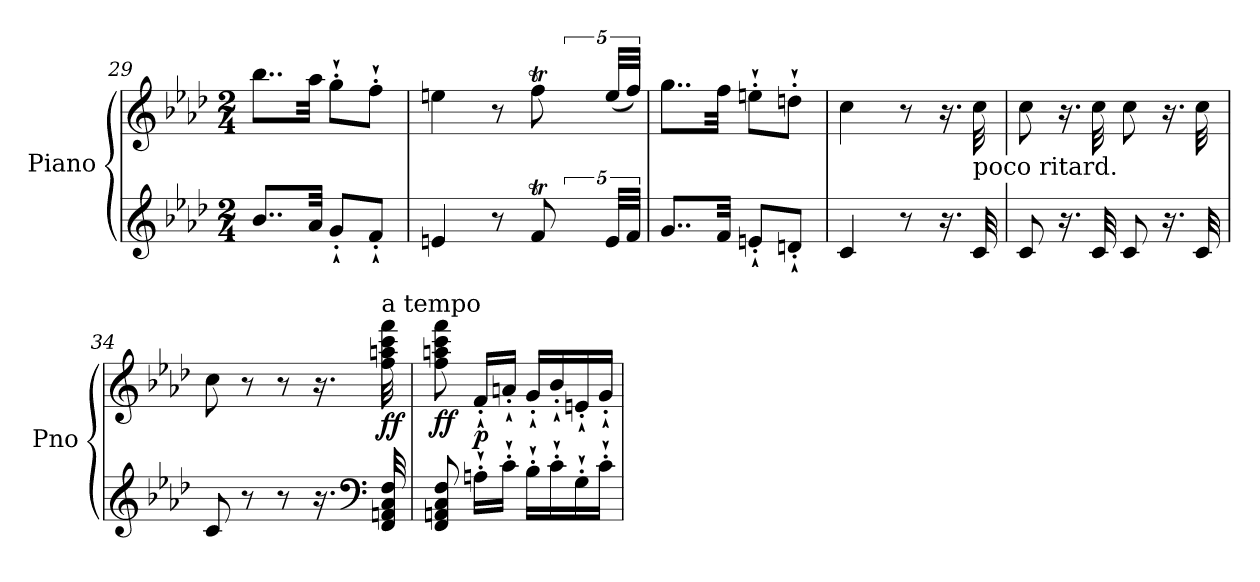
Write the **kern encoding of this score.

**kern	**kern	**dynam
*part1	*part1	*part1
*staff2	*staff1	*staff1/2
*I"Piano	*	*
*I'Pno	*	*
*clefG2	*clefG2	*
*k[b-e-a-d-]	*k[b-e-a-d-]	*
*A-:	*A-:	*
*M2/4	*M2/4	*
=29	=29	=29
8..b-/L	8..bb-\L	.
32a-/Jkk	32aa-\Jkk	.
8g`'/L	8gg`'\L	.
8f`'/J	8ff`'\J	.
!!LO:PB:g=z
=30	=30	=30
*^	*^	*
4en/	5%2ryy	4een\	5%2ryy	.
8r	.	8r	.	.
8fT/	.	8ffT\	.	.
*	*Xtuplet	*	*Xtuplet	*
.	40gyy	.	40ggyy	.
.	40fyy	.	40ffyy	.
.	40e/LL	.	(40ee/LL	.
.	40f/JJ	.	40ff/JJ)	.
*v	*v	*	*	*
*	*v	*v	*
=31	=31	=31
8..g/L	8..gg\L	.
32f/Jkk	32ff\Jkk	.
8en`'/L	8een`'\L	.
8dn`'/J	8ddn`'\J	.
=32	=32	=32
4c/	4cc\	.
8r	8r	.
16.r	16.r	.
!	!LO:TX:b:t=poco ritard.	!
32c/	32cc\	.
=33	=33	=33
8c/	8cc\	.
16.r	16.r	.
32c/	32cc\	.
8c/	8cc\	.
16.r	16.r	.
32c/	32cc\	.
=34	=34	=34
8c/	8cc\	.
8r	8r	.
8r	8r	.
16.r	16.r	.
*clefF4	*	*
!	!LO:TX:a:t=a tempo	!
!	!	!LO:DY:b
32FF/ 32AAn/ 32C/ 32F/	32ff\ 32aan\ 32ccc\ 32fff\	ff
=35	=35	=35
!	!	!LO:DY:b
8FF/ 8AAn/ 8C/ 8F/	8ff\ 8aan\ 8ccc\ 8fff\	ff
!	!	!LO:DY:b
16An`'\LL	16f`'/LL	p
16c`'\JJ	16an`'/JJ	.
16B-`'\LL	16g`'/LL	.
16c`'\	16b-`'/	.
16G`'\	16en`'/	.
16c`'\JJ	16g`'/JJ	.
=	=	=
*-	*-	*-
